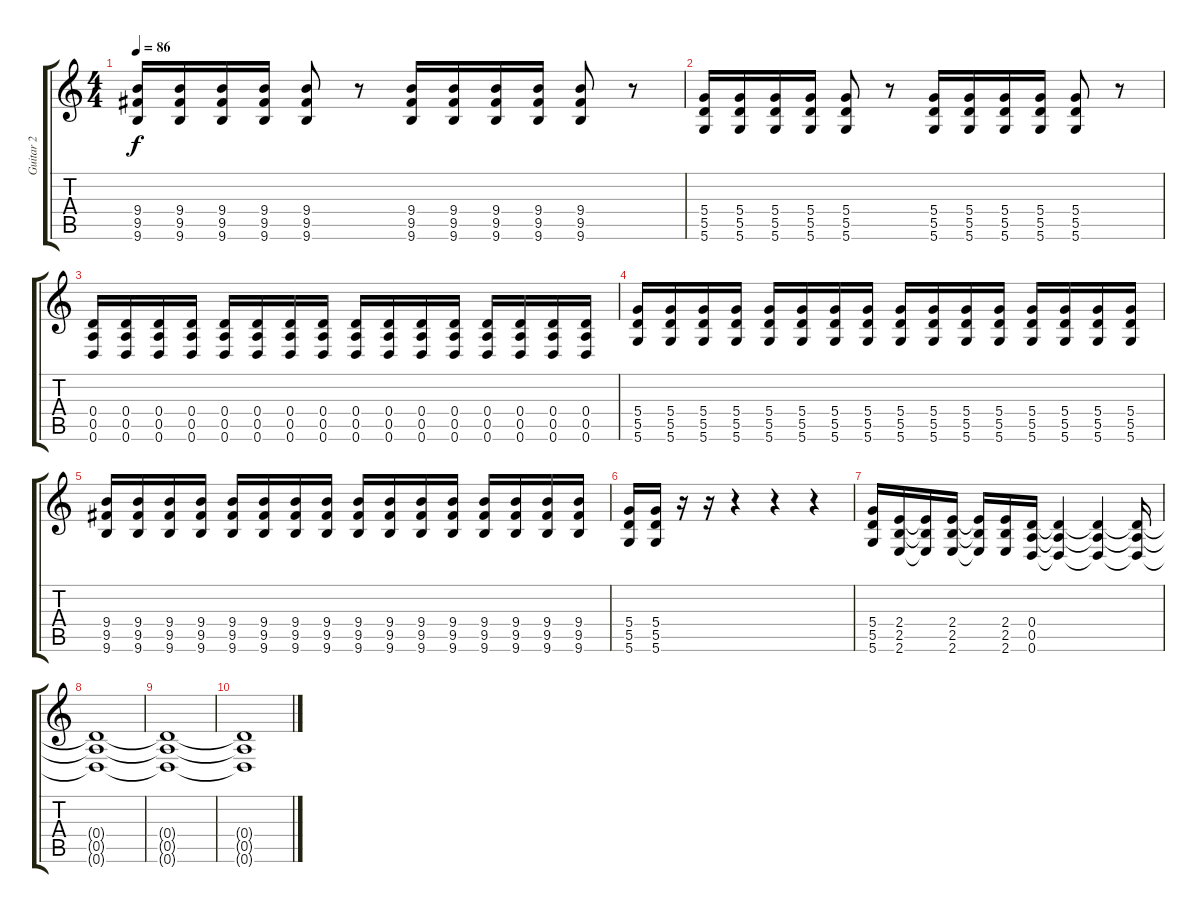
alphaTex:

\track ("Guitar 2" "Guitar 2") {instrument distortionguitar}
\staff {score tabs}
\tuning (E4 B3 G3 D3 A2 D2) {hide}
\ts (4 4)
\tempo 86
\clef g2
\ks c
(9.4 9.5 9.6).16{dy f} (9.4 9.5 9.6).16 (9.4 9.5 9.6).16 (9.4 9.5 9.6).16 (9.4 9.5 9.6).8 r.8 (9.4 9.5 9.6).16 (9.4 9.5 9.6).16 (9.4 9.5 9.6).16 (9.4 9.5 9.6).16 (9.4 9.5 9.6).8 r.8 |
(5.4 5.5 5.6).16 (5.4 5.5 5.6).16 (5.4 5.5 5.6).16 (5.4 5.5 5.6).16 (5.4 5.5 5.6).8 r.8 (5.4 5.5 5.6).16 (5.4 5.5 5.6).16 (5.4 5.5 5.6).16 (5.4 5.5 5.6).16 (5.4 5.5 5.6).8 r.8 |
(0.4 0.5 0.6).16 (0.4 0.5 0.6).16 (0.4 0.5 0.6).16 (0.4 0.5 0.6).16 (0.4 0.5 0.6).16 (0.4 0.5 0.6).16 (0.4 0.5 0.6).16 (0.4 0.5 0.6).16 (0.4 0.5 0.6).16 (0.4 0.5 0.6).16 (0.4 0.5 0.6).16 (0.4 0.5 0.6).16 (0.4 0.5 0.6).16 (0.4 0.5 0.6).16 (0.4 0.5 0.6).16 (0.4 0.5 0.6).16 |
(5.4 5.5 5.6).16 (5.4 5.5 5.6).16 (5.4 5.5 5.6).16 (5.4 5.5 5.6).16 (5.4 5.5 5.6).16 (5.4 5.5 5.6).16 (5.4 5.5 5.6).16 (5.4 5.5 5.6).16 (5.4 5.5 5.6).16 (5.4 5.5 5.6).16 (5.4 5.5 5.6).16 (5.4 5.5 5.6).16 (5.4 5.5 5.6).16 (5.4 5.5 5.6).16 (5.4 5.5 5.6).16 (5.4 5.5 5.6).16 |
(9.4 9.5 9.6).16 (9.4 9.5 9.6).16 (9.4 9.5 9.6).16 (9.4 9.5 9.6).16 (9.4 9.5 9.6).16 (9.4 9.5 9.6).16 (9.4 9.5 9.6).16 (9.4 9.5 9.6).16 (9.4 9.5 9.6).16 (9.4 9.5 9.6).16 (9.4 9.5 9.6).16 (9.4 9.5 9.6).16 (9.4 9.5 9.6).16 (9.4 9.5 9.6).16 (9.4 9.5 9.6).16 (9.4 9.5 9.6).16 |
(5.4 5.5 5.6).16 (5.4 5.5 5.6).16 r.16 r.16 r.4 r.4 r.4 |
(5.4 5.5 5.6).16 (2.4 2.5 2.6).16 (2.4{t} 2.5{t} 2.6{t}).16 (2.4 2.5 2.6).16 (2.4{t} 2.5{t} 2.6{t}).16 (2.4 2.5 2.6).16 (0.4 0.5 0.6).16 (0.4{t} 0.5{t} 0.6{t}).4 (0.4{t} 0.5{t} 0.6{t}).4 (0.4{t} 0.5{t} 0.6{t}).16 |
(0.4{t} 0.5{t} 0.6{t}).1 |
(0.4{t} 0.5{t} 0.6{t}).1 |
(0.4{t} 0.5{t} 0.6{t}).1
